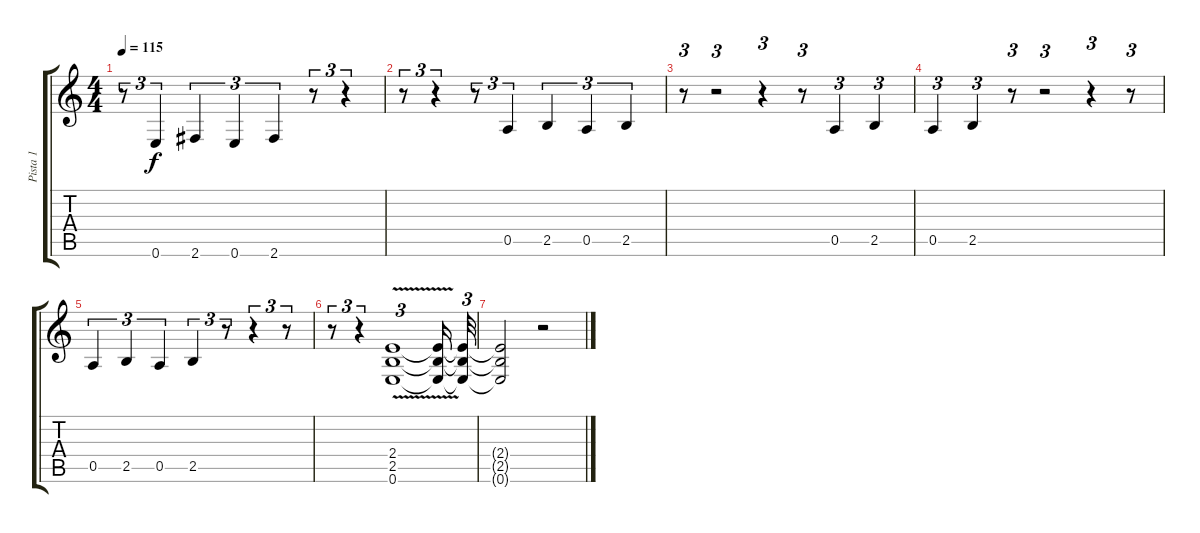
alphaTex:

\track ("Pista 1" "Pista 1") {instrument distortionguitar}
\staff {score tabs}
\tuning (E4 B3 G3 D3 A2 E2) {hide}
\ts (4 4)
\tempo 115
\clef g2
\ks c
r.8{tu (3 2) dy f} 0.6.4{tu (3 2)} 2.6.4{tu (3 2)} 0.6.4{tu (3 2)} 2.6.4{tu (3 2)} r.8{tu (3 2)} r.4{tu (3 2)} |
r.8{tu (3 2)} r.4{tu (3 2)} r.8{tu (3 2)} 0.5.4{tu (3 2)} 2.5.4{tu (3 2)} 0.5.4{tu (3 2)} 2.5.4{tu (3 2)} |
r.8{tu (3 2)} r.2{tu (3 2)} r.4{tu (3 2)} r.8{tu (3 2)} 0.5.4{tu (3 2)} 2.5.4{tu (3 2)} |
0.5.4{tu (3 2)} 2.5.4{tu (3 2)} r.8{tu (3 2)} r.2{tu (3 2)} r.4{tu (3 2)} r.8{tu (3 2)} |
0.5.4{tu (3 2)} 2.5.4{tu (3 2)} 0.5.4{tu (3 2)} 2.5.4{tu (3 2)} r.8{tu (3 2)} r.4{tu (3 2)} r.8{tu (3 2)} |
r.8{tu (3 2)} r.4{tu (3 2)} (2.4 2.5{v} 0.6).1{tu (3 2)} (2.4{t} 2.5{t} 0.6{t}).16 (2.4{t} 2.5{t} 0.6{t}).32{tu (3 2)} |
(2.4{t} 2.5{t} 0.6{t}).2 r.2
